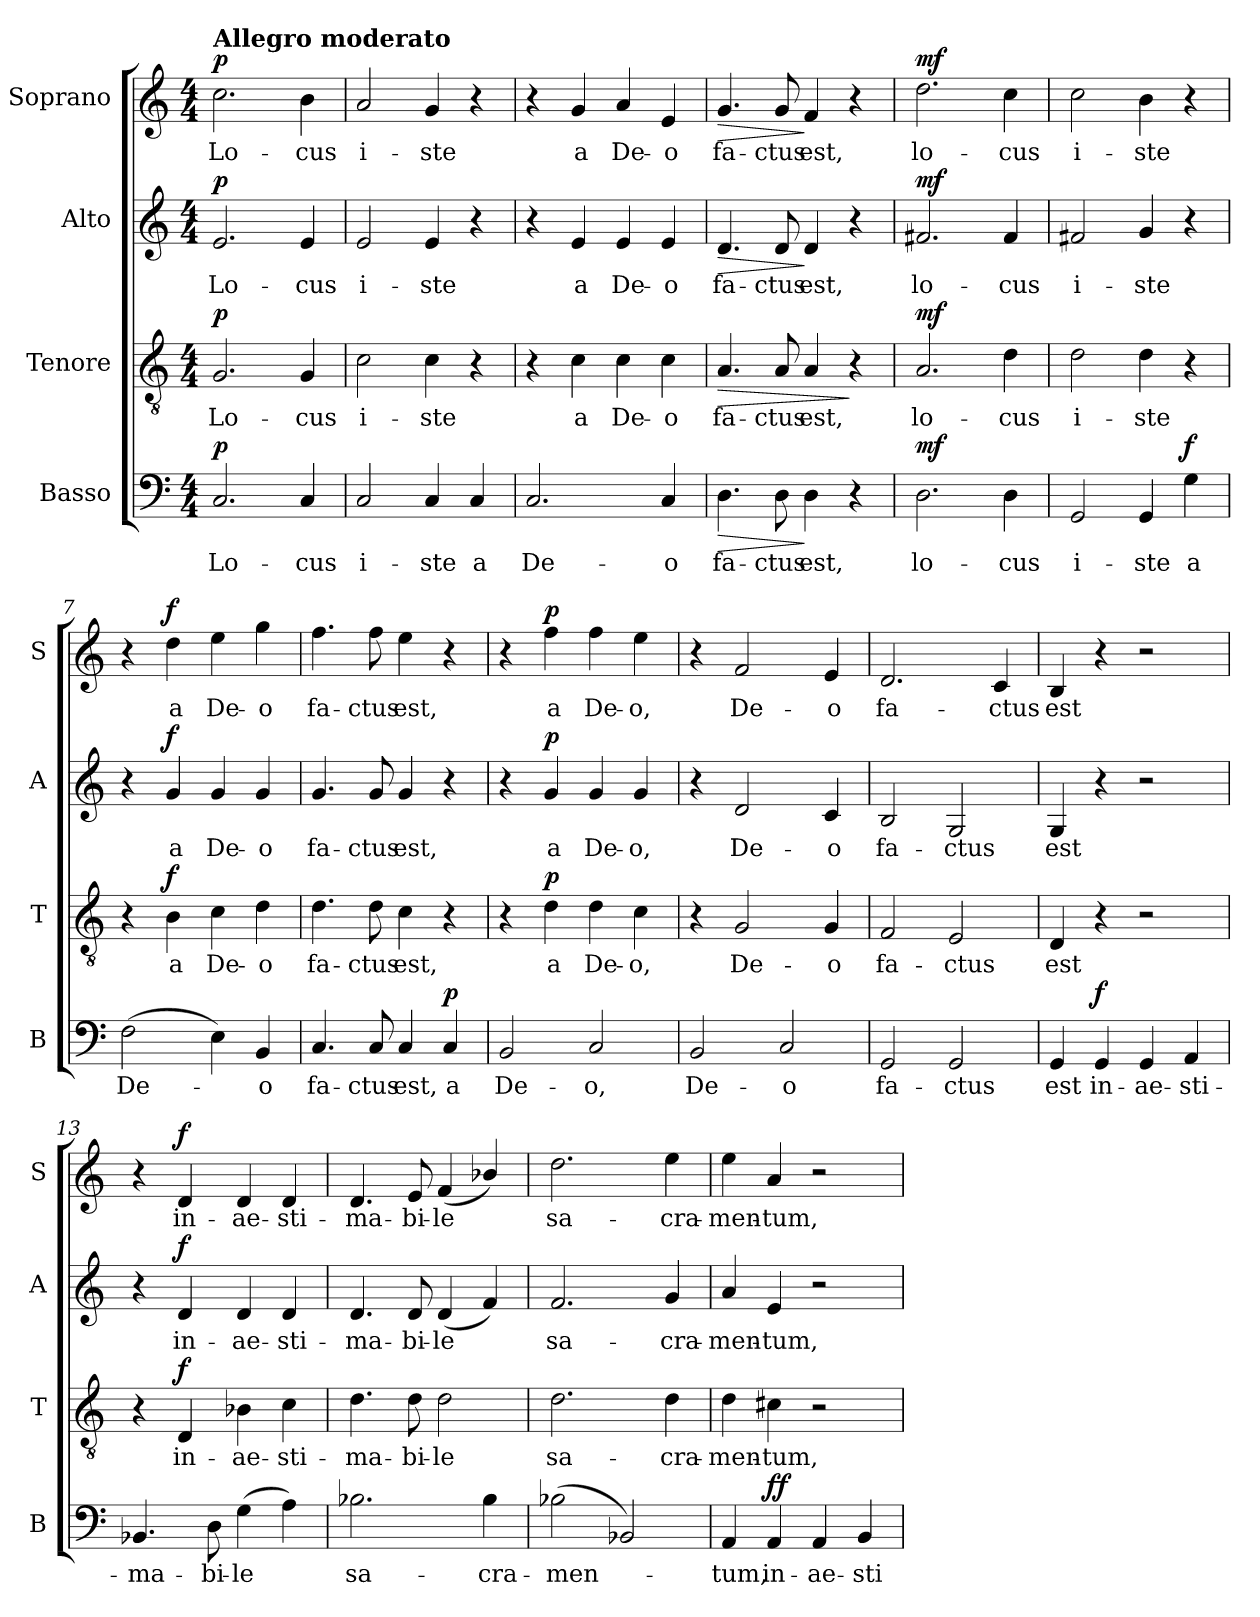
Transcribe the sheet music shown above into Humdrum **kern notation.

**kern	**text	**dynam	**kern	**text	**dynam	**kern	**text	**dynam	**kern	**text	**dynam
*part4	*part4	*part4	*part3	*part3	*part3	*part2	*part2	*part2	*part1	*part1	*part1
*staff4	*staff4	*staff4	*staff3	*staff3	*staff3	*staff2	*staff2	*staff2	*staff1	*staff1	*staff1
*I"Basso	*	*	*I"Tenore	*	*	*I"Alto	*	*	*I"Soprano	*	*
*I'B	*	*	*I'T	*	*	*I'A	*	*	*I'S	*	*
*clefF4	*	*	*clefGv2	*	*	*clefG2	*	*	*clefG2	*	*
*k[]	*	*	*k[]	*	*	*k[]	*	*	*k[]	*	*
*C:	*	*	*C:	*	*	*C:	*	*	*C:	*	*
*M4/4	*	*	*M4/4	*	*	*M4/4	*	*	*M4/4	*	*
=1	=1	=1	=1	=1	=1	=1	=1	=1	=1	=1	=1
!	!	!	!	!	!	!	!	!	!LO:TX:a:B:t=Allegro moderato	!	!
!	!LO:LY:b	!LO:DY:a	!	!LO:LY:b	!LO:DY:a	!	!LO:LY:b	!LO:DY:a	!	!LO:LY:b	!LO:DY:a
2.C/	Lo-	p	2.G/	Lo-	p	2.e/	Lo-	p	2.cc\	Lo-	p
!	!LO:LY:b	!	!	!LO:LY:b	!	!	!LO:LY:b	!	!	!LO:LY:b	!
4C/	-cus	.	4G/	-cus	.	4e/	-cus	.	4b\	-cus	.
=2	=2	=2	=2	=2	=2	=2	=2	=2	=2	=2	=2
!	!LO:LY:b	!	!	!LO:LY:b	!	!	!LO:LY:b	!	!	!LO:LY:b	!
2C/	i-	.	2c\	i-	.	2e/	i-	.	2a/	i-	.
!	!LO:LY:b	!	!	!LO:LY:b	!	!	!LO:LY:b	!	!	!LO:LY:b	!
4C/	-ste	.	4c\	-ste	.	4e/	-ste	.	4g/	-ste	.
!	!LO:LY:b	!	!	!	!	!	!	!	!	!	!
4C/	a	.	4r	.	.	4r	.	.	4r	.	.
=3	=3	=3	=3	=3	=3	=3	=3	=3	=3	=3	=3
!	!LO:LY:b	!	!	!	!	!	!	!	!	!	!
2.C/	De-	.	4r	.	.	4r	.	.	4r	.	.
!	!	!	!	!LO:LY:b	!	!	!LO:LY:b	!	!	!LO:LY:b	!
.	.	.	4c\	a	.	4e/	a	.	4g/	a	.
!	!	!	!	!LO:LY:b	!	!	!LO:LY:b	!	!	!LO:LY:b	!
.	.	.	4c\	De-	.	4e/	De-	.	4a/	De-	.
!	!LO:LY:b	!	!	!LO:LY:b	!	!	!LO:LY:b	!	!	!LO:LY:b	!
4C/	-o	.	4c\	-o	.	4e/	-o	.	4e/	-o	.
=4	=4	=4	=4	=4	=4	=4	=4	=4	=4	=4	=4
!	!LO:LY:b	!LO:HP:b	!	!LO:LY:b	!LO:HP:b	!	!LO:LY:b	!LO:HP:b	!	!LO:LY:b	!LO:HP:b
4.D\	fa-	>	4.A/	fa-	>	4.d/	fa-	>	4.g/	fa-	>
!	!LO:LY:b	!	!	!LO:LY:b	!	!	!LO:LY:b	!	!	!LO:LY:b	!
8D\	-ctus	.	8A/	-ctus	.	8d/	-ctus	.	8g/	-ctus	.
!	!LO:LY:b	!	!	!LO:LY:b	!	!	!LO:LY:b	!	!	!LO:LY:b	!
4D\	est,	]	4A/	est,	.	4d/	est,	]	4f/	est,	]
4r	.	.	4r	.	]	4r	.	.	4r	.	.
=5	=5	=5	=5	=5	=5	=5	=5	=5	=5	=5	=5
!	!LO:LY:b	!LO:DY:a	!	!LO:LY:b	!LO:DY:a	!	!LO:LY:b	!LO:DY:a	!	!LO:LY:b	!LO:DY:a
2.D\	lo-	mf	2.A/	lo-	mf	2.f#X/	lo-	mf	2.dd\	lo-	mf
!	!LO:LY:b	!	!	!LO:LY:b	!	!	!LO:LY:b	!	!	!LO:LY:b	!
4D\	-cus	.	4d\	-cus	.	4f#/	-cus	.	4cc\	-cus	.
=6	=6	=6	=6	=6	=6	=6	=6	=6	=6	=6	=6
!	!LO:LY:b	!	!	!LO:LY:b	!	!	!LO:LY:b	!	!	!LO:LY:b	!
2GG/	i-	.	2d\	i-	.	2f#X/	i-	.	2cc\	i-	.
!	!LO:LY:b	!	!	!LO:LY:b	!	!	!LO:LY:b	!	!	!LO:LY:b	!
4GG/	-ste	.	4d\	-ste	.	4g/	-ste	.	4b\	-ste	.
!	!LO:LY:b	!LO:DY:a	!	!	!	!	!	!	!	!	!
4G\	a	f	4r	.	.	4r	.	.	4r	.	.
=7	=7	=7	=7	=7	=7	=7	=7	=7	=7	=7	=7
!	!LO:LY:b	!	!	!	!	!	!	!	!	!	!
(>2F\	De-	.	4r	.	.	4r	.	.	4r	.	.
!	!	!	!	!LO:LY:b	!LO:DY:a	!	!LO:LY:b	!LO:DY:a	!	!LO:LY:b	!LO:DY:a
.	.	.	4B\	a	f	4g/	a	f	4dd\	a	f
!	!	!	!	!LO:LY:b	!	!	!LO:LY:b	!	!	!LO:LY:b	!
4E\)	.	.	4c\	De-	.	4g/	De-	.	4ee\	De-	.
!	!LO:LY:b	!	!	!LO:LY:b	!	!	!LO:LY:b	!	!	!LO:LY:b	!
4BB/	-o	.	4d\	-o	.	4g/	-o	.	4gg\	-o	.
!!LO:LB:g=z
=8	=8	=8	=8	=8	=8	=8	=8	=8	=8	=8	=8
!	!LO:LY:b	!	!	!LO:LY:b	!	!	!LO:LY:b	!	!	!LO:LY:b	!
4.C/	fa-	.	4.d\	fa-	.	4.g/	fa-	.	4.ff\	fa-	.
!	!LO:LY:b	!	!	!LO:LY:b	!	!	!LO:LY:b	!	!	!LO:LY:b	!
8C/	-ctus	.	8d\	-ctus	.	8g/	-ctus	.	8ff\	-ctus	.
!	!LO:LY:b	!	!	!LO:LY:b	!	!	!LO:LY:b	!	!	!LO:LY:b	!
4C/	est,	.	4c\	est,	.	4g/	est,	.	4ee\	est,	.
!	!LO:LY:b	!LO:DY:a	!	!	!	!	!	!	!	!	!
4C/	a	p	4r	.	.	4r	.	.	4r	.	.
=9	=9	=9	=9	=9	=9	=9	=9	=9	=9	=9	=9
!	!LO:LY:b	!	!	!	!	!	!	!	!	!	!
2BB/	De-	.	4r	.	.	4r	.	.	4r	.	.
!	!	!	!	!LO:LY:b	!LO:DY:a	!	!LO:LY:b	!LO:DY:a	!	!LO:LY:b	!LO:DY:a
.	.	.	4d\	a	p	4g/	a	p	4ff\	a	p
!	!LO:LY:b	!	!	!LO:LY:b	!	!	!LO:LY:b	!	!	!LO:LY:b	!
2C/	-o,	.	4d\	De-	.	4g/	De-	.	4ff\	De-	.
!	!	!	!	!LO:LY:b	!	!	!LO:LY:b	!	!	!LO:LY:b	!
.	.	.	4c\	-o,	.	4g/	-o,	.	4ee\	-o,	.
=10	=10	=10	=10	=10	=10	=10	=10	=10	=10	=10	=10
!	!LO:LY:b	!	!	!	!	!	!	!	!	!	!
2BB/	De-	.	4r	.	.	4r	.	.	4r	.	.
!	!	!	!	!LO:LY:b	!	!	!LO:LY:b	!	!	!LO:LY:b	!
.	.	.	2G/	De-	.	2d/	De-	.	2f/	De-	.
!	!LO:LY:b	!	!	!	!	!	!	!	!	!	!
2C/	-o	.	.	.	.	.	.	.	.	.	.
!	!	!	!	!LO:LY:b	!	!	!LO:LY:b	!	!	!LO:LY:b	!
.	.	.	4G/	-o	.	4c/	-o	.	4e/	-o	.
=11	=11	=11	=11	=11	=11	=11	=11	=11	=11	=11	=11
!	!LO:LY:b	!	!	!LO:LY:b	!	!	!LO:LY:b	!	!	!LO:LY:b	!
2GG/	fa-	.	2F/	fa-	.	2B/	fa-	.	2.d/	fa-	.
!	!LO:LY:b	!	!	!LO:LY:b	!	!	!LO:LY:b	!	!	!	!
2GG/	-ctus	.	2E/	-ctus	.	2G/	-ctus	.	.	.	.
!	!	!	!	!	!	!	!	!	!	!LO:LY:b	!
.	.	.	.	.	.	.	.	.	4c/	-ctus	.
=12	=12	=12	=12	=12	=12	=12	=12	=12	=12	=12	=12
!	!LO:LY:b	!	!	!LO:LY:b	!	!	!LO:LY:b	!	!	!LO:LY:b	!
4GG/	est	.	4D/	est	.	4G/	est	.	4B/	est	.
!	!LO:LY:b	!LO:DY:a	!	!	!	!	!	!	!	!	!
4GG/	in-	f	4r	.	.	4r	.	.	4r	.	.
!	!LO:LY:b	!	!	!	!	!	!	!	!	!	!
4GG/	-ae-	.	2r	.	.	2r	.	.	2r	.	.
!	!LO:LY:b	!	!	!	!	!	!	!	!	!	!
4AA/	-sti-	.	.	.	.	.	.	.	.	.	.
=13	=13	=13	=13	=13	=13	=13	=13	=13	=13	=13	=13
!	!LO:LY:b	!	!	!	!	!	!	!	!	!	!
4.BB-X/	-ma-	.	4r	.	.	4r	.	.	4r	.	.
!	!	!	!	!LO:LY:b	!LO:DY:a	!	!LO:LY:b	!LO:DY:a	!	!LO:LY:b	!LO:DY:a
.	.	.	4D/	in-	f	4d/	in-	f	4d/	in-	f
!	!LO:LY:b	!	!	!	!	!	!	!	!	!	!
8D\	-bi-	.	.	.	.	.	.	.	.	.	.
!	!LO:LY:b	!	!	!LO:LY:b	!	!	!LO:LY:b	!	!	!LO:LY:b	!
(>4G\	-le	.	4B-X\	-ae-	.	4d/	-ae-	.	4d/	-ae-	.
!	!	!	!	!LO:LY:b	!	!	!LO:LY:b	!	!	!LO:LY:b	!
4A\)	.	.	4c\	-sti-	.	4d/	-sti-	.	4d/	-sti-	.
=14	=14	=14	=14	=14	=14	=14	=14	=14	=14	=14	=14
!	!LO:LY:b	!	!	!LO:LY:b	!	!	!LO:LY:b	!	!	!LO:LY:b	!
2.B-X\	sa-	.	4.d\	-ma-	.	4.d/	-ma-	.	4.d/	-ma-	.
!	!	!	!	!LO:LY:b	!	!	!LO:LY:b	!	!	!LO:LY:b	!
.	.	.	8d\	-bi-	.	8d/	-bi-	.	8e/	-bi-	.
!	!	!	!	!LO:LY:b	!	!	!LO:LY:b	!	!	!LO:LY:b	!
.	.	.	2d\	-le	.	(<4d/	-le	.	(>4f/	-le	.
!	!LO:LY:b	!	!	!	!	!	!	!	!	!	!
4B-\	-cra-	.	.	.	.	4f/)	.	.	4b-X/)	.	.
!!LO:PB:g=z
=15	=15	=15	=15	=15	=15	=15	=15	=15	=15	=15	=15
!	!LO:LY:b	!	!	!LO:LY:b	!	!	!LO:LY:b	!	!	!LO:LY:b	!
(>2B-X\	-men-	.	2.d\	sa-	.	2.f/	sa-	.	2.dd\	sa-	.
2BB-X/)	.	.	.	.	.	.	.	.	.	.	.
!	!	!	!	!LO:LY:b	!	!	!LO:LY:b	!	!	!LO:LY:b	!
.	.	.	4d\	-cra-	.	4g/	-cra-	.	4ee\	-cra-	.
=16	=16	=16	=16	=16	=16	=16	=16	=16	=16	=16	=16
!	!LO:LY:b	!	!	!LO:LY:b	!	!	!LO:LY:b	!	!	!LO:LY:b	!
4AA/	-tum,	.	4d\	-men-	.	4a/	-men-	.	4ee\	-men-	.
!	!LO:LY:b	!LO:DY:a	!	!LO:LY:b	!	!	!LO:LY:b	!	!	!LO:LY:b	!
4AA/	in-	ff	4c#X\	-tum,	.	4e/	-tum,	.	4a/	-tum,	.
!	!LO:LY:b	!	!	!	!	!	!	!	!	!	!
4AA/	-ae-	.	2r	.	.	2r	.	.	2r	.	.
!	!LO:LY:b	!	!	!	!	!	!	!	!	!	!
4BB/	-sti-	.	.	.	.	.	.	.	.	.	.
=	=	=	=	=	=	=	=	=	=	=	=
*-	*-	*-	*-	*-	*-	*-	*-	*-	*-	*-	*-
